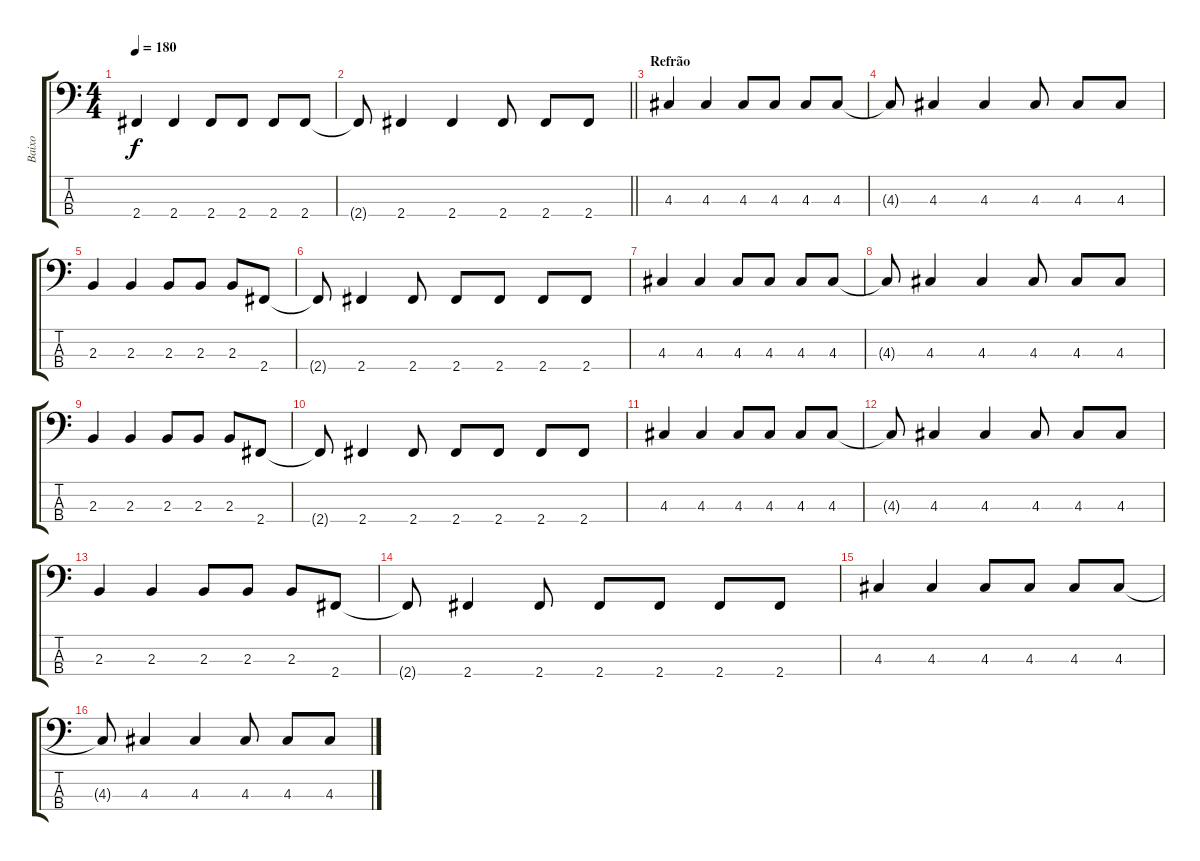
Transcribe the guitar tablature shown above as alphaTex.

\track ("Baixo" "Baixo") {instrument electricbassfinger}
\staff {score tabs}
\tuning (G2 D2 A1 E1) {hide}
\ts (4 4)
\tempo 180
\clef f4
\ks c
2.4.4{dy f} 2.4.4 2.4.8 2.4.8 2.4.8 2.4.8 |
\barLineRight lightlight
2.4{t}.8 2.4.4 2.4.4 2.4.8 2.4.8 2.4.8 |
\section ("" "Refrão")
4.3.4 4.3.4 4.3.8 4.3.8 4.3.8 4.3.8 |
4.3{t}.8 4.3.4 4.3.4 4.3.8 4.3.8 4.3.8 |
2.3.4 2.3.4 2.3.8 2.3.8 2.3.8 2.4.8 |
2.4{t}.8 2.4.4 2.4.8 2.4.8 2.4.8 2.4.8 2.4.8 |
4.3.4 4.3.4 4.3.8 4.3.8 4.3.8 4.3.8 |
4.3{t}.8 4.3.4 4.3.4 4.3.8 4.3.8 4.3.8 |
2.3.4 2.3.4 2.3.8 2.3.8 2.3.8 2.4.8 |
2.4{t}.8 2.4.4 2.4.8 2.4.8 2.4.8 2.4.8 2.4.8 |
4.3.4 4.3.4 4.3.8 4.3.8 4.3.8 4.3.8 |
4.3{t}.8 4.3.4 4.3.4 4.3.8 4.3.8 4.3.8 |
2.3.4 2.3.4 2.3.8 2.3.8 2.3.8 2.4.8 |
2.4{t}.8 2.4.4 2.4.8 2.4.8 2.4.8 2.4.8 2.4.8 |
4.3.4 4.3.4 4.3.8 4.3.8 4.3.8 4.3.8 |
4.3{t}.8 4.3.4 4.3.4 4.3.8 4.3.8 4.3.8
